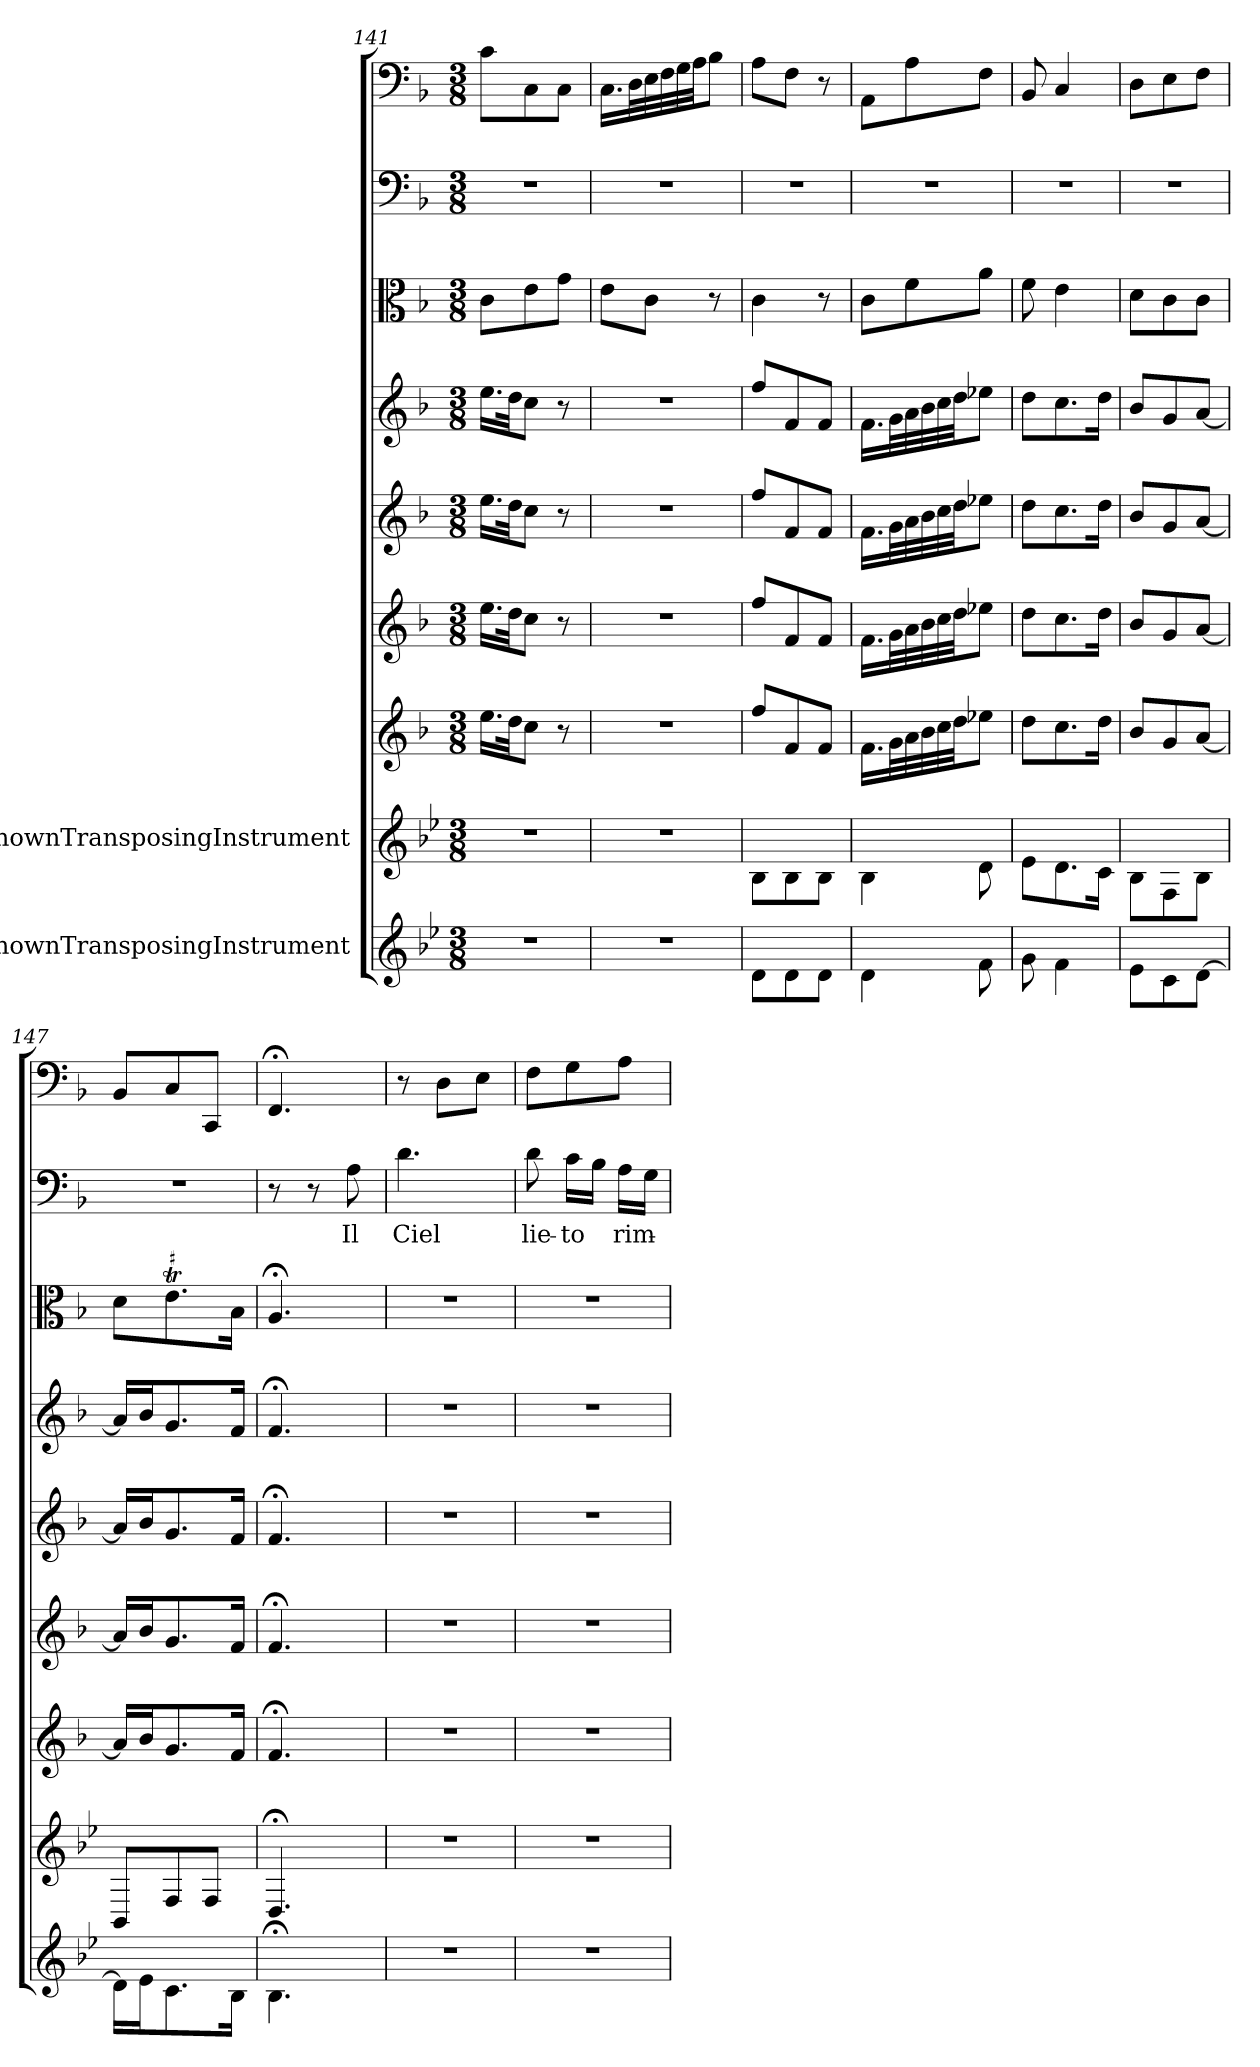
**kern	**kern	**kern	**kern	**kern	**kern	**kern	**kern	**text	**kern
*part9	*part8	*part7	*part6	*part5	*part4	*part3	*part2	*part2	*part1
*staff9	*staff8	*staff7	*staff6	*staff5	*staff4	*staff3	*staff2	*staff2	*staff1
*I"UnknownTransposingInstrument	*I"UnknownTransposingInstrument	*	*	*	*	*	*	*	*
*clefG2	*clefG2	*clefG2	*clefG2	*clefG2	*clefG2	*clefC3	*clefF4	*	*clefF4
*ITrd-4c-7	*ITrd-4c-7	*	*	*	*	*	*	*	*
*k[b-]	*k[b-]	*k[b-]	*k[b-]	*k[b-]	*k[b-]	*k[b-]	*k[b-]	*	*k[b-]
*M3/8	*M3/8	*M3/8	*M3/8	*M3/8	*M3/8	*M3/8	*M3/8	*	*M3/8
=141	=141	=141	=141	=141	=141	=141	=141	=141	=141
4.r	4.r	16.ee\LL	16.ee\LL	16.ee\LL	16.ee\LL	8c\L	4.r	.	8c\L
.	.	32dd\JK	32dd\JK	32dd\JK	32dd\JK	.	.	.	.
.	.	8cc\J	8cc\J	8cc\J	8cc\J	8e\	.	.	8C\
.	.	8r	8r	8r	8r	8g\J	.	.	8C\J
=142	=142	=142	=142	=142	=142	=142	=142	=142	=142
4.r	4.r	4.r	4.r	4.r	4.r	8e\L	4.r	.	16.C\LL
.	.	.	.	.	.	.	.	.	32D\L
.	.	.	.	.	.	8c\J	.	.	32E\
.	.	.	.	.	.	.	.	.	32F\
.	.	.	.	.	.	.	.	.	32G\
.	.	.	.	.	.	.	.	.	32A\JJ
.	.	.	.	.	.	8r	.	.	8B-\J
=143	=143	=143	=143	=143	=143	=143	=143	=143	=143
8a\L	8f\L	8ff/L	8ff/L	8ff/L	8ff/L	4c\	4.r	.	8A\L
8a\	8f\	8f/	8f/	8f/	8f/	.	.	.	8F\J
8a\J	8f\J	8f/J	8f/J	8f/J	8f/J	8r	.	.	8r
=144	=144	=144	=144	=144	=144	=144	=144	=144	=144
4a\	4f\	16.f\LL	16.f\LL	16.f\LL	16.f\LL	8c\L	4.r	.	8AA\L
.	.	32g\L	32g\L	32g\L	32g\L	.	.	.	.
.	.	32a\	32a\	32a\	32a\	8f\	.	.	8A\
.	.	32b-\	32b-\	32b-\	32b-\	.	.	.	.
.	.	32cc\	32cc\	32cc\	32cc\	.	.	.	.
.	.	32dd\JJ	32dd\JJ	32dd\JJ	32dd\JJ	.	.	.	.
8cc\	8a\	8ee-X\J	8ee-X\J	8ee-X\J	8ee-X\J	8a\J	.	.	8F\J
=145	=145	=145	=145	=145	=145	=145	=145	=145	=145
8dd\	8b-\L	8dd\L	8dd\L	8dd\L	8dd\L	8f\	4.r	.	8BB-/
4cc\	8.a\	8.cc\	8.cc\	8.cc\	8.cc\	4e\	.	.	4C/
.	16g\Jk	16dd\Jk	16dd\Jk	16dd\Jk	16dd\Jk	.	.	.	.
=146	=146	=146	=146	=146	=146	=146	=146	=146	=146
8b-\L	8f\L	8b-/L	8b-/L	8b-/L	8b-/L	8d\L	4.r	.	8D\L
8g\	8c\	8g/	8g/	8g/	8g/	8c\	.	.	8E\
[8a\J	8f\J	[8a/J	[8a/J	[8a/J	[8a/J	8c\J	.	.	8F\J
=147	=147	=147	=147	=147	=147	=147	=147	=147	=147
16a\LL]	8F/L	16a/LL]	16a/LL]	16a/LL]	16a/LL]	8d\L	4.r	.	8BB-/L
16b-\J	.	16b-/J	16b-/J	16b-/J	16b-/J	.	.	.	.
!	!	!	!	!	!	!LO:TR:acc=#	!	!	!
8.g\	8c/	8.g/	8.g/	8.g/	8.g/	8.eT\	.	.	8C/
.	8c/J	.	.	.	.	.	.	.	8CC/J
16f\Jk	.	16f/Jk	16f/Jk	16f/Jk	16f/Jk	16B-\Jk	.	.	.
=148	=148	=148	=148	=148	=148	=148	=148	=148	=148
4.f;<\	4.A;</	4.f;</	4.f;</	4.f;</	4.f;</	4.A;</	8r	.	4.FF;</
.	.	.	.	.	.	.	8r	.	.
.	.	.	.	.	.	.	8A\	Il	.
=149	=149	=149	=149	=149	=149	=149	=149	=149	=149
4.r	4.r	4.r	4.r	4.r	4.r	4.r	4.d\	Ciel	8r
.	.	.	.	.	.	.	.	.	8D\L
.	.	.	.	.	.	.	.	.	8E\J
=150	=150	=150	=150	=150	=150	=150	=150	=150	=150
4.r	4.r	4.r	4.r	4.r	4.r	4.r	8d\	lie-	8F\L
.	.	.	.	.	.	.	16c\LL	-to	8G\
.	.	.	.	.	.	.	16B-\JJ	.	.
.	.	.	.	.	.	.	16A\LL	rim-	8A\J
.	.	.	.	.	.	.	16G\JJ	.	.
=	=	=	=	=	=	=	=	=	=
*-	*-	*-	*-	*-	*-	*-	*-	*-	*-
